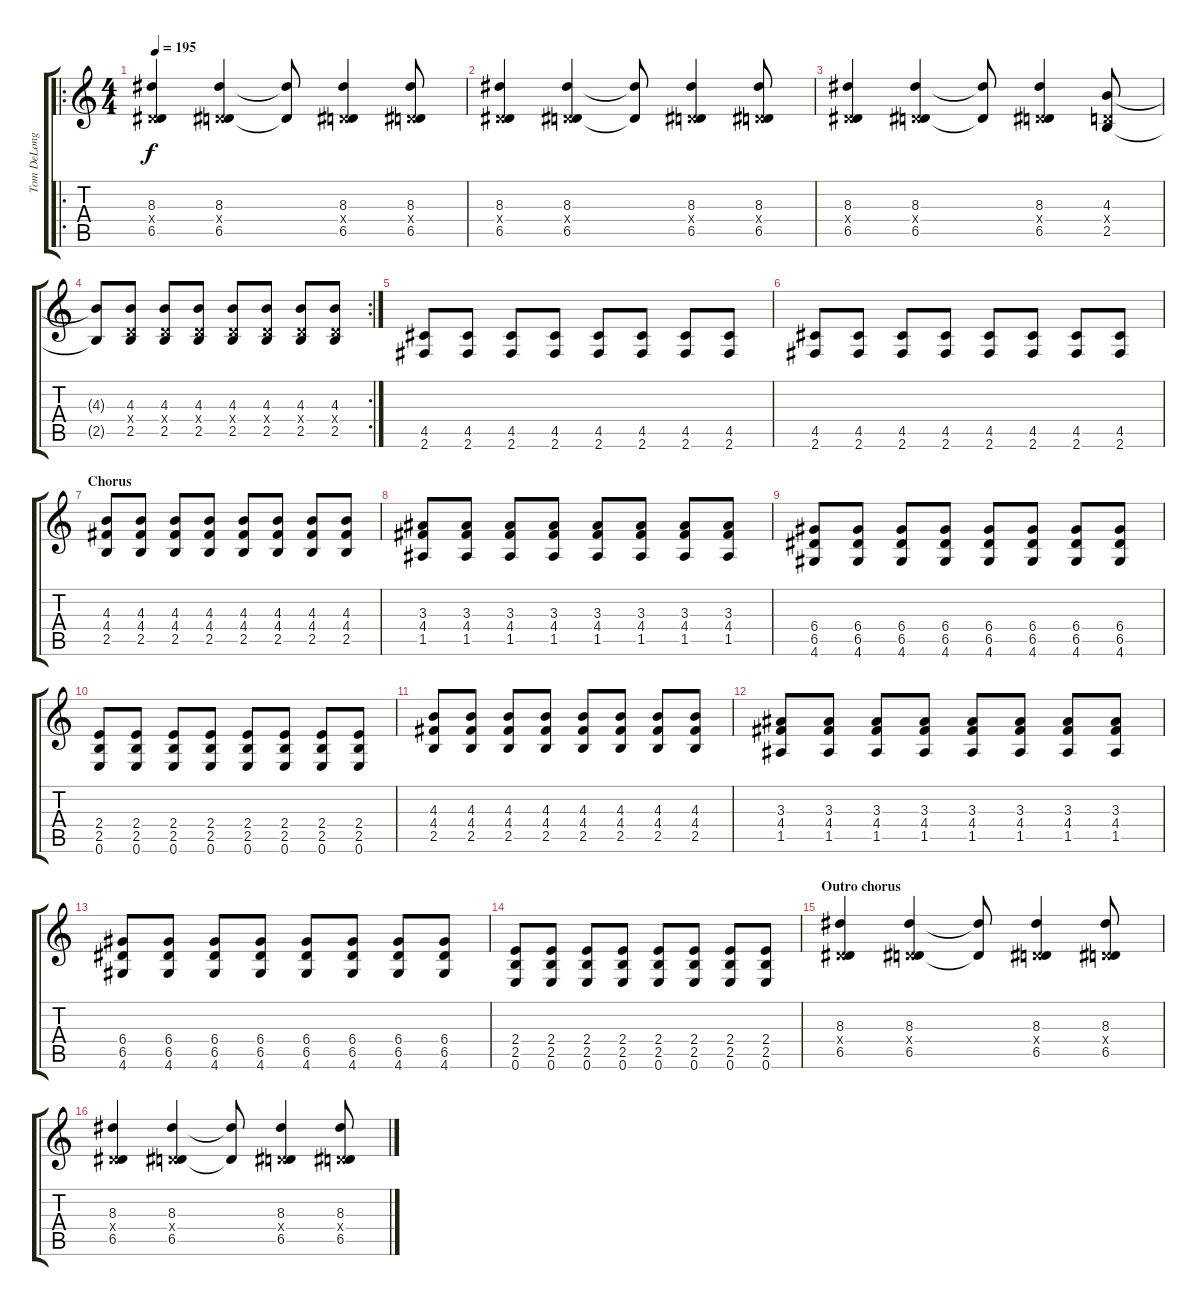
\track ("Tom DeLonge (E-Gitarre)" "Tom DeLong") {instrument distortionguitar}
\staff {score tabs}
\tuning (E4 B3 G3 D3 A2 E2) {hide}
\ro
\ts (4 4)
\tempo 195
\clef g2
\ks c
(8.3 0.4{x} 6.5).4{dy f} (8.3 0.4{x} 6.5).4 (8.3{t} 6.5{t}).8 (8.3 0.4{x} 6.5).4 (8.3 0.4{x} 6.5).8 |
(8.3 0.4{x} 6.5).4 (8.3 0.4{x} 6.5).4 (8.3{t} 6.5{t}).8 (8.3 0.4{x} 6.5).4 (8.3 0.4{x} 6.5).8 |
(8.3 0.4{x} 6.5).4 (8.3 0.4{x} 6.5).4 (8.3{t} 6.5{t}).8 (8.3 0.4{x} 6.5).4 (4.3 0.4{x} 2.5).8 |
\rc 2
(4.3{t} 2.5{t}).8 (4.3 0.4{x} 2.5).8 (4.3 0.4{x} 2.5).8 (4.3 0.4{x} 2.5).8 (4.3 0.4{x} 2.5).8 (4.3 0.4{x} 2.5).8 (4.3 0.4{x} 2.5).8 (4.3 0.4{x} 2.5).8 |
(4.5 2.6).8{instrument electricguitarmuted} (4.5 2.6).8 (4.5 2.6).8 (4.5 2.6).8 (4.5 2.6).8 (4.5 2.6).8 (4.5 2.6).8 (4.5 2.6).8 |
(4.5 2.6).8 (4.5 2.6).8 (4.5 2.6).8 (4.5 2.6).8 (4.5 2.6).8 (4.5 2.6).8 (4.5 2.6).8 (4.5 2.6).8 |
\section ("" "Chorus")
(4.3 4.4 2.5).8{volume 16 instrument distortionguitar} (4.3 4.4 2.5).8 (4.3 4.4 2.5).8 (4.3 4.4 2.5).8 (4.3 4.4 2.5).8 (4.3 4.4 2.5).8 (4.3 4.4 2.5).8 (4.3 4.4 2.5).8 |
(3.3 4.4 1.5).8 (3.3 4.4 1.5).8 (3.3 4.4 1.5).8 (3.3 4.4 1.5).8 (3.3 4.4 1.5).8 (3.3 4.4 1.5).8 (3.3 4.4 1.5).8 (3.3 4.4 1.5).8 |
(6.4 6.5 4.6).8 (6.4 6.5 4.6).8 (6.4 6.5 4.6).8 (6.4 6.5 4.6).8 (6.4 6.5 4.6).8 (6.4 6.5 4.6).8 (6.4 6.5 4.6).8 (6.4 6.5 4.6).8 |
(2.4 2.5 0.6).8 (2.4 2.5 0.6).8 (2.4 2.5 0.6).8 (2.4 2.5 0.6).8 (2.4 2.5 0.6).8 (2.4 2.5 0.6).8 (2.4 2.5 0.6).8 (2.4 2.5 0.6).8 |
(4.3 4.4 2.5).8 (4.3 4.4 2.5).8 (4.3 4.4 2.5).8 (4.3 4.4 2.5).8 (4.3 4.4 2.5).8 (4.3 4.4 2.5).8 (4.3 4.4 2.5).8 (4.3 4.4 2.5).8 |
(3.3 4.4 1.5).8 (3.3 4.4 1.5).8 (3.3 4.4 1.5).8 (3.3 4.4 1.5).8 (3.3 4.4 1.5).8 (3.3 4.4 1.5).8 (3.3 4.4 1.5).8 (3.3 4.4 1.5).8 |
(6.4 6.5 4.6).8 (6.4 6.5 4.6).8 (6.4 6.5 4.6).8 (6.4 6.5 4.6).8 (6.4 6.5 4.6).8 (6.4 6.5 4.6).8 (6.4 6.5 4.6).8 (6.4 6.5 4.6).8 |
(2.4 2.5 0.6).8 (2.4 2.5 0.6).8 (2.4 2.5 0.6).8 (2.4 2.5 0.6).8 (2.4 2.5 0.6).8 (2.4 2.5 0.6).8 (2.4 2.5 0.6).8 (2.4 2.5 0.6).8 |
\section ("" "Outro chorus")
(8.3 0.4{x} 6.5).4 (8.3 0.4{x} 6.5).4 (8.3{t} 6.5{t}).8 (8.3 0.4{x} 6.5).4 (8.3 0.4{x} 6.5).8 |
(8.3 0.4{x} 6.5).4 (8.3 0.4{x} 6.5).4 (8.3{t} 6.5{t}).8 (8.3 0.4{x} 6.5).4 (8.3 0.4{x} 6.5).8
